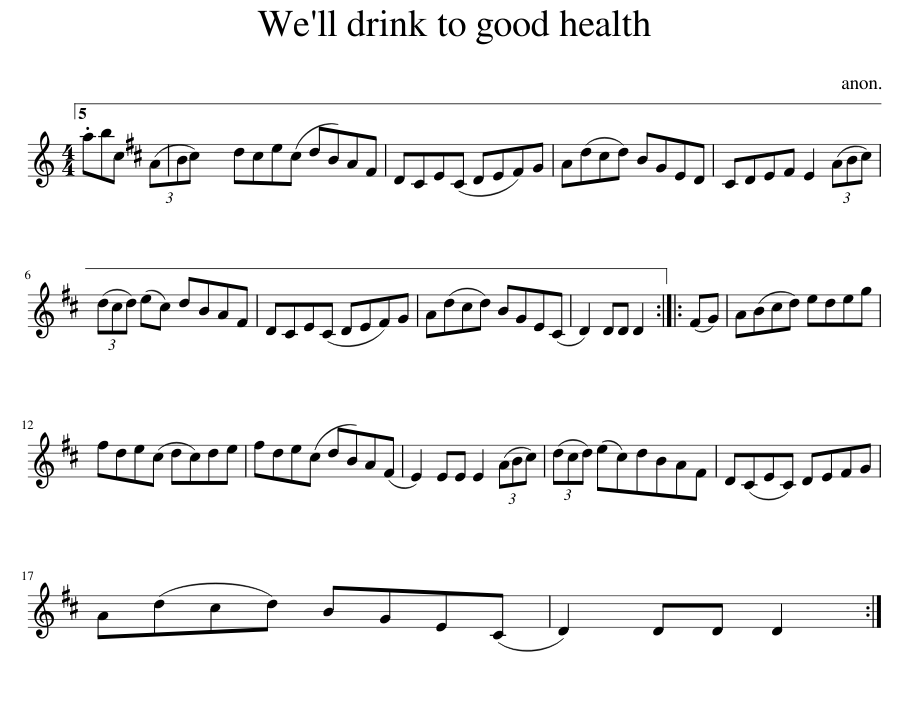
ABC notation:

X:1
L:1/8
M:4/4
I:linebreak $
K:C
V:1 treble
V:1
 .abc (3(AB^c) | d^ce(c dB)A^F | D^CE(C DE^F)G | A(d^cd) BGED | ^CDE^F E2 (3(AB^c) |$ %5
 (3(d^cd) (ec) dBA^F | D^CE(C DE^F)G | A(d^cd) BGE(^C | D2) DD D2 :: (^FG) | %10
 A(B^cd) edeg |$ ^fde(^c dc)de | ^fde(^c dB)A(^F | E2) EE E2 (3(AB^c) | (3(d^cd) (ec)dBA^F | %15
 D(^CEC) DE^FG |$ A(d^cd) BGE(^C | D2) DD D2 :| %18
